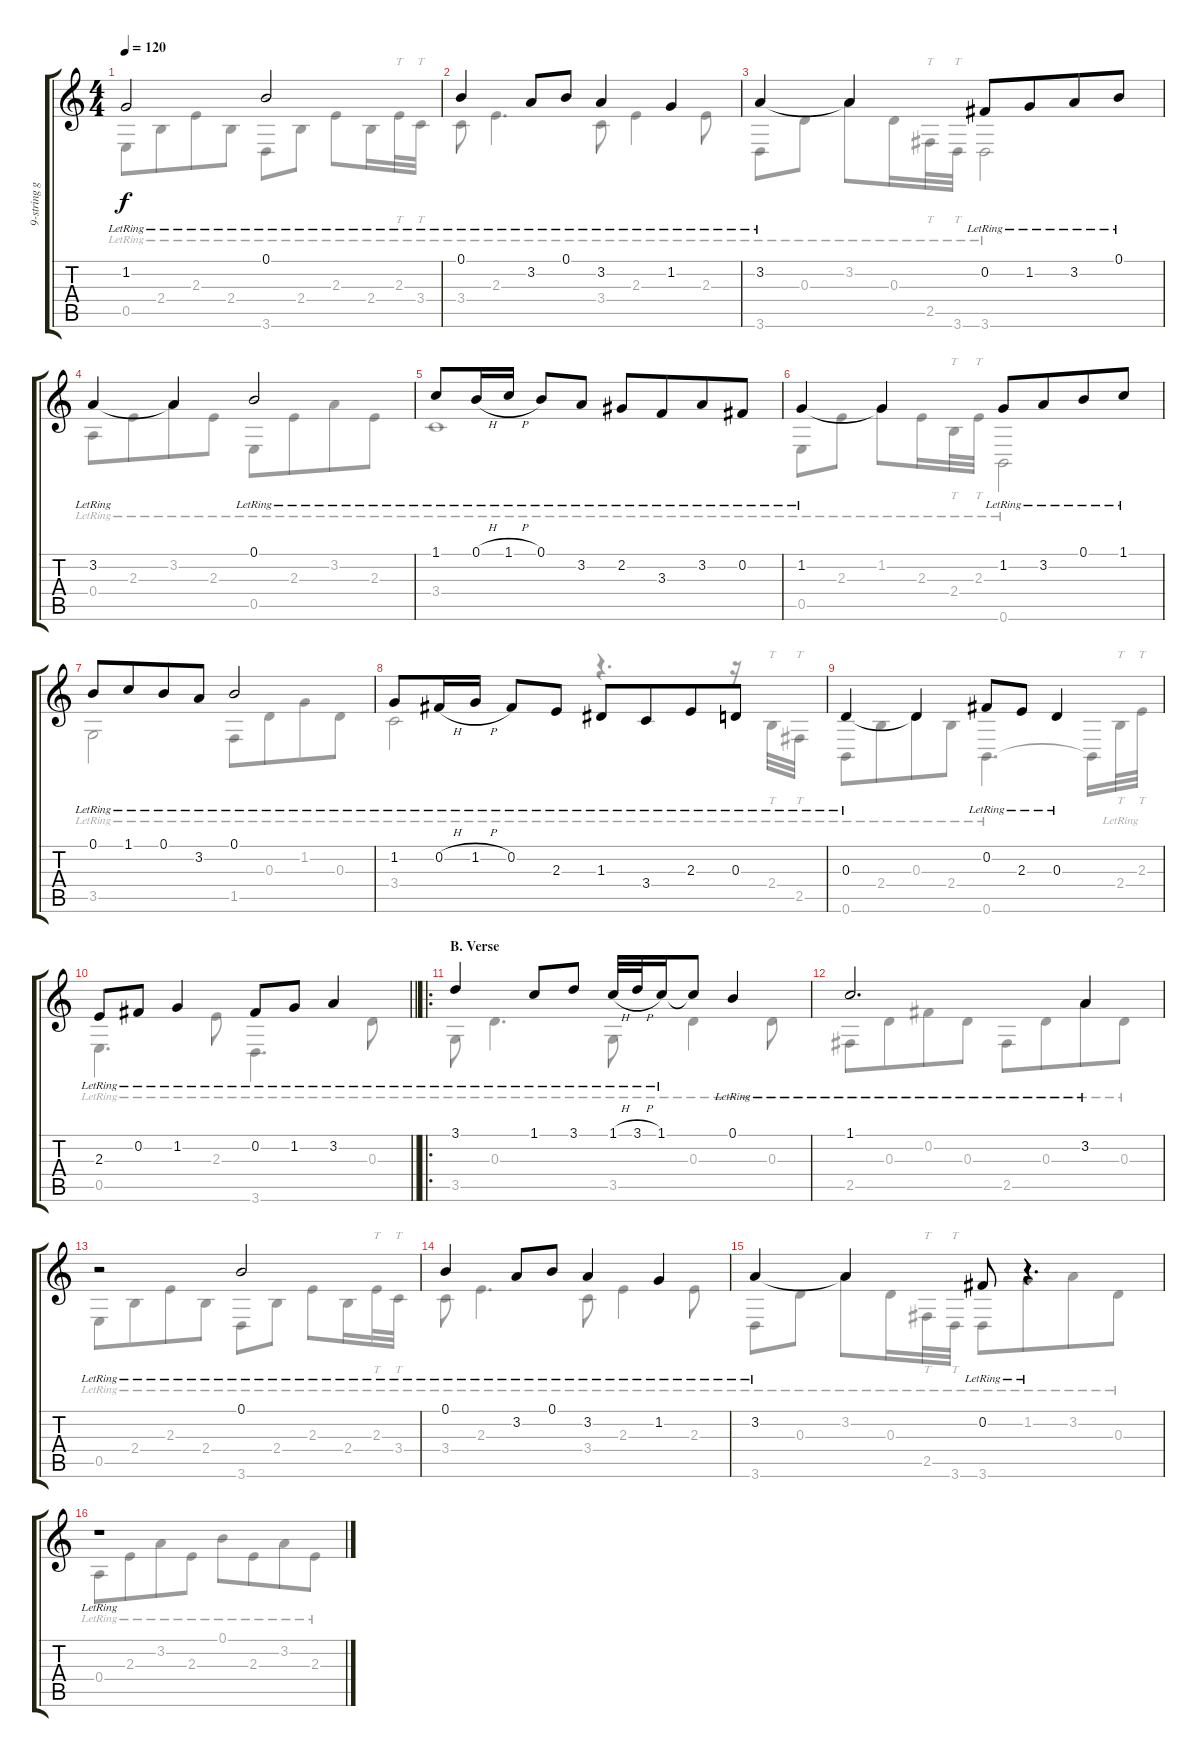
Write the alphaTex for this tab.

\track ("9-string guitar" "9-string g") {instrument acousticguitarsteel}
\staff {score tabs}
\tuning (B3 Gb3 D3 A2 E2 B1) {hide}
\voice
\ts (4 4)
\tempo 120
\clef g2
\ks c
1.2{lr}.2{dy f} 0.1{lr}.2 |
0.1{lr}.4 3.2{lr}.8 0.1{lr}.8 3.2{lr}.4 1.2{lr}.4 |
3.2{lr}.4 3.2{t}.4 0.2{lr}.8 1.2{lr}.8{beam merge} 3.2{lr}.8 0.1{lr}.8 |
3.2{lr}.4 3.2{t}.4 0.1{lr}.2 |
1.1{lr}.8 0.1{h lr}.16 1.1{h lr}.16 0.1{lr}.8 3.2{lr}.8 2.2{lr}.8 3.3{lr}.8{beam merge} 3.2{lr}.8 0.2{lr}.8 |
1.2{lr}.4 1.2{t}.4 1.2{lr}.8 3.2{lr}.8{beam merge} 0.1{lr}.8 1.1{lr}.8 |
0.1{lr}.8 1.1{lr}.8{beam merge} 0.1{lr}.8 3.2{lr}.8 0.1{lr}.2 |
1.2{lr}.8 0.2{h lr}.16 1.2{h lr}.16 0.2{lr}.8 2.3{lr}.8 1.3{lr}.8 3.4{lr}.8{beam merge} 2.3{lr}.8 0.3{lr}.8 |
0.3{lr}.4 0.3{t}.4 0.2{lr}.8 2.3{lr}.8 0.3{lr}.4 |
\barLineRight lightlight
2.3{lr}.8 0.2{lr}.8 1.2{lr}.4 0.2{lr}.8 1.2{lr}.8 3.2{lr}.4 |
\ro
\section ("" "B. Verse")
3.1{lr}.4 1.1{lr}.8 3.1{lr}.8 1.1{h lr}.32 3.1{h lr}.32 1.1{lr}.16 1.1{t}.8 0.1{lr}.4 |
1.1{lr}.2{d} 3.2{lr}.4 |
r.2 0.1{lr}.2 |
0.1{lr}.4 3.2{lr}.8 0.1{lr}.8 3.2{lr}.4 1.2{lr}.4 |
3.2{lr}.4 3.2{t}.4 0.2{lr}.8 r.4{d} |
r.1
\voice
\clef g2
\ottava regular
\simile none
\ks c
0.5{lr}.8{dy f} 2.4{lr}.8{beam merge} 2.3{lr}.8 2.4{lr}.8 3.6{lr}.8 2.4{lr}.8 2.3{lr}.8 2.4{lr}.16 2.3{lr}.32{tt} 3.4{lr}.32{tt} |
3.4{lr}.8 2.3{lr}.4{d} 3.4{lr}.8 2.3{lr}.4 2.3{lr}.8 |
3.6{lr}.8 0.3{lr}.8 3.2{lr}.8 0.3{lr}.16 2.5{lr}.32{tt} 3.6{lr}.32{tt} 3.6{lr}.2 |
0.4{lr}.8 2.3{lr}.8{beam merge} 3.2{lr}.8 2.3{lr}.8 0.5{lr}.8 2.3{lr}.8{beam merge} 3.2{lr}.8 2.3{lr}.8 |
3.4{lr}.1 |
0.5{lr}.8 2.3{lr}.8 1.2{lr}.8 2.3{lr}.16 2.4{lr}.32{tt} 2.3{lr}.32{tt} 0.6{lr}.2 |
3.5{lr}.2 1.5{lr}.8 0.3{lr}.8{beam merge} 1.2{lr}.8 0.3{lr}.8 |
3.4{lr}.2 r.4{d} r.16 2.4{lr}.32{tt} 2.5{lr}.32{tt} |
0.6{lr}.8 2.4{lr}.8{beam merge} 0.3{lr}.8 2.4{lr}.8 0.6{lr}.4{d} 0.6{t}.16 2.4{lr}.32{tt} 2.3{lr}.32{tt} |
\barLineRight lightlight
0.5{lr}.4{d} 2.3{lr}.8 3.6{lr}.4{d} 0.3{lr}.8 |
3.5{lr}.8 0.3{lr}.4{d} 3.5{lr}.8 0.3{lr}.4 0.3{lr}.8 |
2.5{lr}.8 0.3{lr}.8{beam merge} 0.2{lr}.8 0.3{lr}.8 2.5{lr}.8 0.3{lr}.8{beam merge} 3.2{lr}.8 0.3{lr}.8 |
0.5{lr}.8 2.4{lr}.8{beam merge} 2.3{lr}.8 2.4{lr}.8 3.6{lr}.8 2.4{lr}.8 2.3{lr}.8 2.4{lr}.16 2.3{lr}.32{tt} 3.4{lr}.32{tt} |
3.4{lr}.8 2.3{lr}.4{d} 3.4{lr}.8 2.3{lr}.4 2.3{lr}.8 |
3.6{lr}.8 0.3{lr}.8 3.2{lr}.8 0.3{lr}.16 2.5{lr}.32{tt} 3.6{lr}.32{tt} 3.6{lr}.8 1.2{lr}.8{beam merge} 3.2{lr}.8 0.3{lr}.8 |
0.4{lr}.8 2.3{lr}.8{beam merge} 3.2{lr}.8 2.3{lr}.8 0.1{lr}.8 2.3{lr}.8{beam merge} 3.2{lr}.8 2.3{lr}.8
